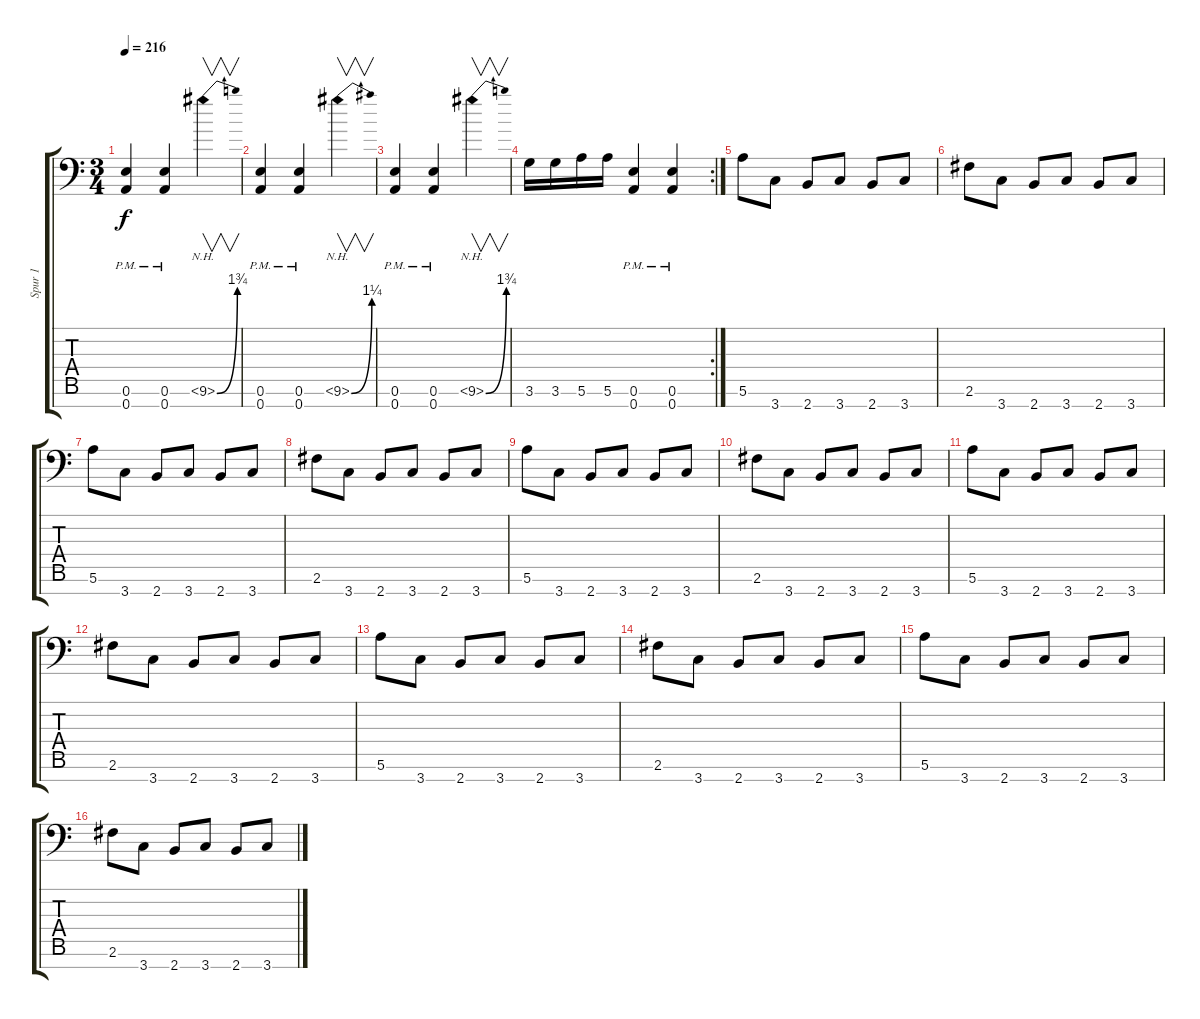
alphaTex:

\track ("Spur 1" "Spur 1") {instrument distortionguitar}
\staff {score tabs}
\tuning (E4 B3 G3 D3 A2 E2 A1) {hide}
\ts (3 4)
\tempo 216
\clef f4
\ks c
(0.6{pm} 0.7{pm}).4{dy f} (0.6{pm} 0.7{pm}).4 9.6{be (bend 0 0 60 7) nh}.4{v} |
(0.6{pm} 0.7{pm}).4 (0.6{pm} 0.7{pm}).4 9.6{be (bend 0 0 60 5) nh}.4{v} |
(0.6{pm} 0.7{pm}).4 (0.6{pm} 0.7{pm}).4 9.6{be (bend 0 0 60 7) nh}.4{v} |
\rc 2
3.6.16 3.6.16 5.6.16 5.6.16 (0.6{pm} 0.7{pm}).4 (0.6{pm} 0.7{pm}).4 |
5.6.8 3.7.8 2.7.8 3.7.8 2.7.8 3.7.8 |
2.6.8 3.7.8 2.7.8 3.7.8 2.7.8 3.7.8 |
5.6.8 3.7.8 2.7.8 3.7.8 2.7.8 3.7.8 |
2.6.8 3.7.8 2.7.8 3.7.8 2.7.8 3.7.8 |
5.6.8 3.7.8 2.7.8 3.7.8 2.7.8 3.7.8 |
2.6.8 3.7.8 2.7.8 3.7.8 2.7.8 3.7.8 |
5.6.8 3.7.8 2.7.8 3.7.8 2.7.8 3.7.8 |
2.6.8 3.7.8 2.7.8 3.7.8 2.7.8 3.7.8 |
5.6.8 3.7.8 2.7.8 3.7.8 2.7.8 3.7.8 |
2.6.8 3.7.8 2.7.8 3.7.8 2.7.8 3.7.8 |
5.6.8 3.7.8 2.7.8 3.7.8 2.7.8 3.7.8 |
2.6.8 3.7.8 2.7.8 3.7.8 2.7.8 3.7.8
